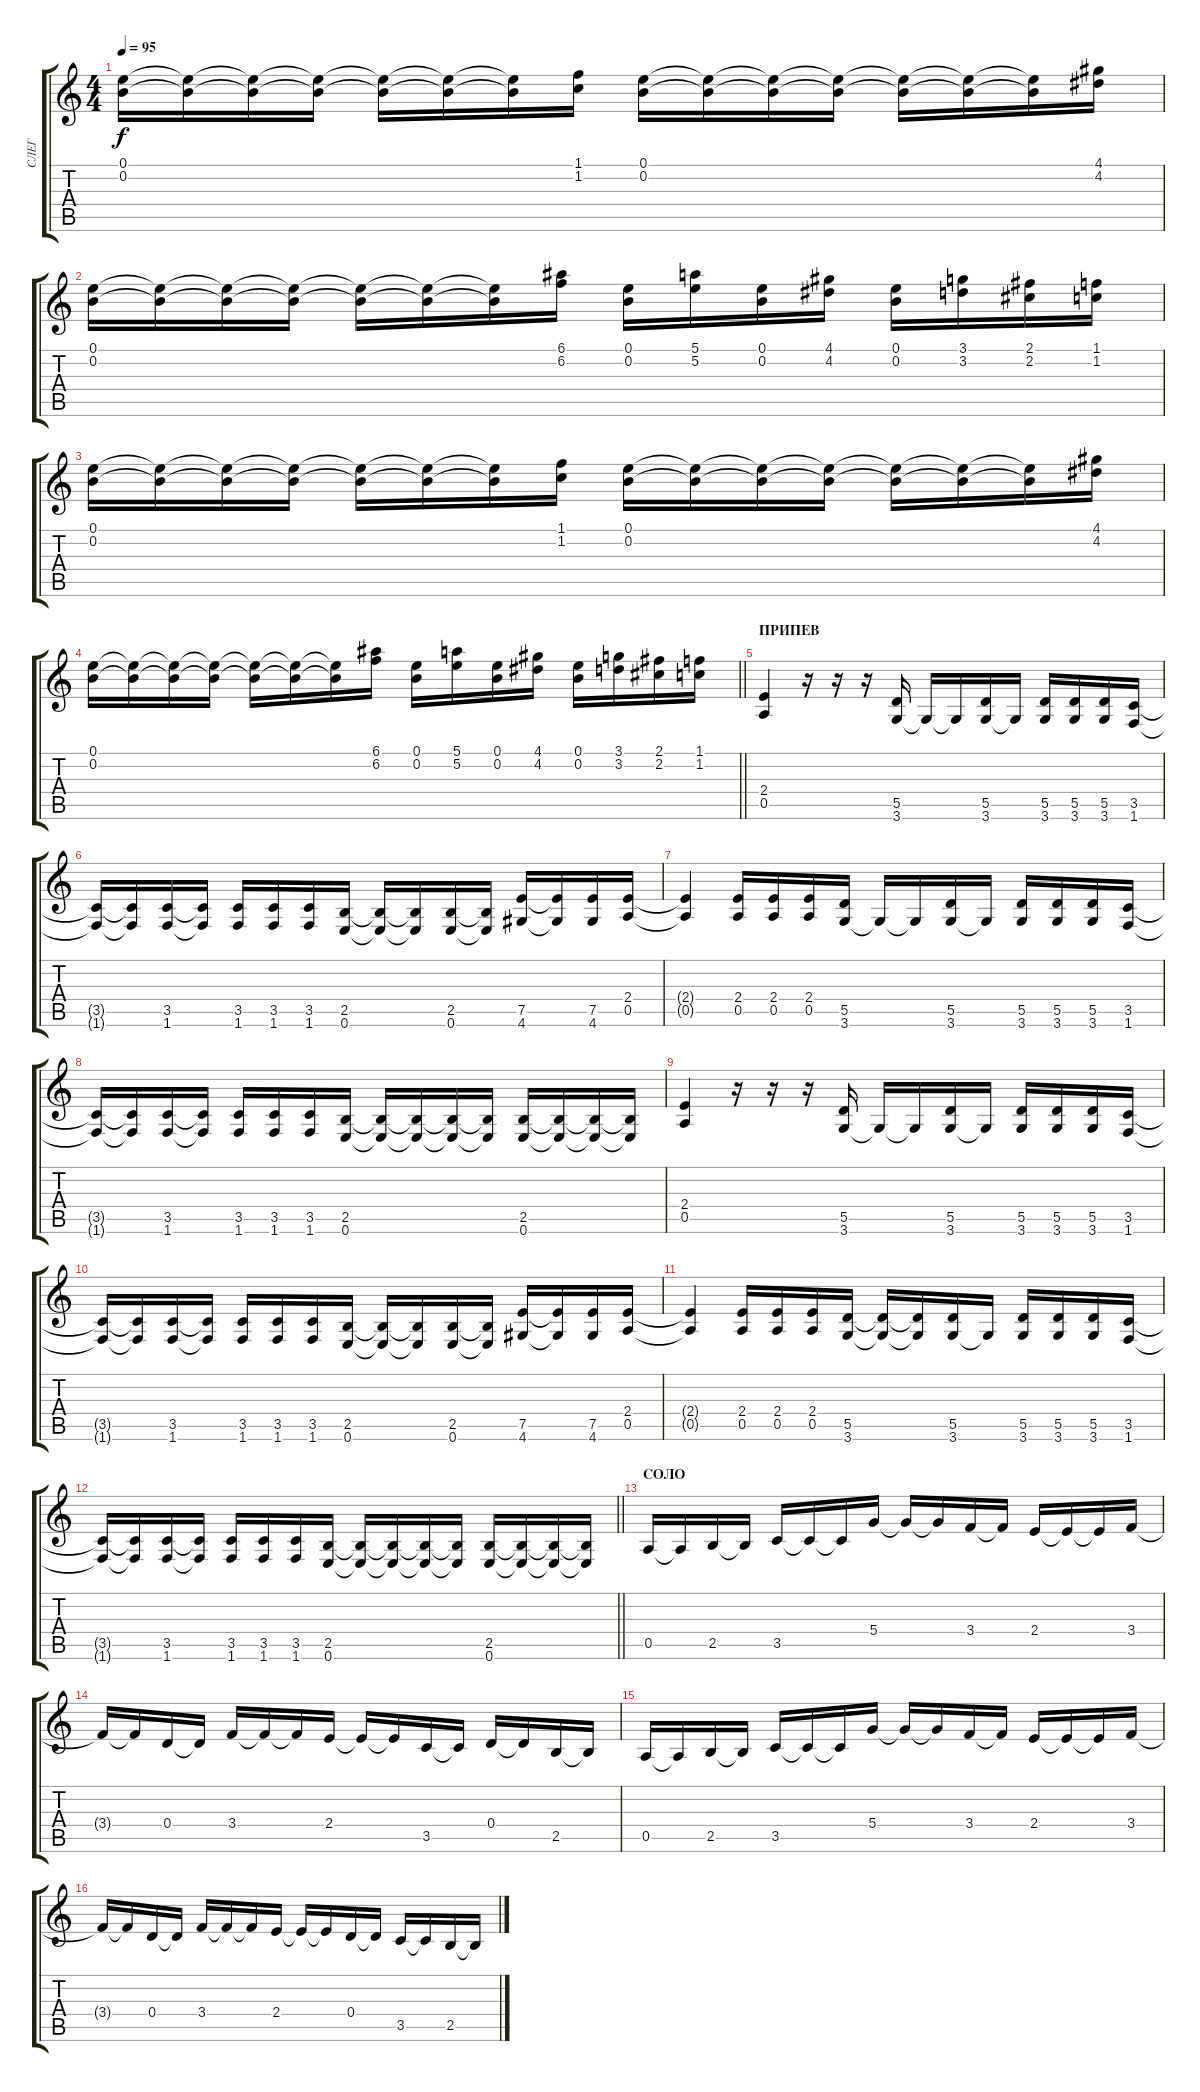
\track ("СЛЕГ" "СЛЕГ") {instrument distortionguitar}
\staff {score tabs}
\tuning (E4 B3 G3 D3 A2 E2) {hide}
\ts (4 4)
\tempo 95
\clef g2
\ks c
(0.1 0.2).16{dy f} (0.1{t} 0.2{t}).16 (0.1{t} 0.2{t}).16 (0.1{t} 0.2{t}).16 (0.1{t} 0.2{t}).16 (0.1{t} 0.2{t}).16 (0.1{t} 0.2{t}).16 (1.1 1.2).16 (0.1 0.2).16 (0.1{t} 0.2{t}).16 (0.1{t} 0.2{t}).16 (0.1{t} 0.2{t}).16 (0.1{t} 0.2{t}).16 (0.1{t} 0.2{t}).16 (0.1{t} 0.2{t}).16 (4.1 4.2).16 |
(0.1 0.2).16 (0.1{t} 0.2{t}).16 (0.1{t} 0.2{t}).16 (0.1{t} 0.2{t}).16 (0.1{t} 0.2{t}).16 (0.1{t} 0.2{t}).16 (0.1{t} 0.2{t}).16 (6.1 6.2).16 (0.1 0.2).16 (5.1 5.2).16 (0.1 0.2).16 (4.1 4.2).16 (0.1 0.2).16 (3.1 3.2).16 (2.1 2.2).16 (1.1 1.2).16 |
(0.1 0.2).16 (0.1{t} 0.2{t}).16 (0.1{t} 0.2{t}).16 (0.1{t} 0.2{t}).16 (0.1{t} 0.2{t}).16 (0.1{t} 0.2{t}).16 (0.1{t} 0.2{t}).16 (1.1 1.2).16 (0.1 0.2).16 (0.1{t} 0.2{t}).16 (0.1{t} 0.2{t}).16 (0.1{t} 0.2{t}).16 (0.1{t} 0.2{t}).16 (0.1{t} 0.2{t}).16 (0.1{t} 0.2{t}).16 (4.1 4.2).16 |
\barLineRight lightlight
(0.1 0.2).16 (0.1{t} 0.2{t}).16 (0.1{t} 0.2{t}).16 (0.1{t} 0.2{t}).16 (0.1{t} 0.2{t}).16 (0.1{t} 0.2{t}).16 (0.1{t} 0.2{t}).16 (6.1 6.2).16 (0.1 0.2).16 (5.1 5.2).16 (0.1 0.2).16 (4.1 4.2).16 (0.1 0.2).16 (3.1 3.2).16 (2.1 2.2).16 (1.1 1.2).16 |
\section ("" "ПРИПЕВ")
(2.4 0.5).4 r.16 r.16 r.16 (5.5 3.6).16 3.6{t}.16 3.6{t}.16 (5.5 3.6).16 3.6{t}.16 (5.5 3.6).16 (5.5 3.6).16 (5.5 3.6).16 (3.5 1.6).16 |
(3.5{t} 1.6{t}).16 (3.5{t} 1.6{t}).16 (3.5 1.6).16 (3.5{t} 1.6{t}).16 (3.5 1.6).16 (3.5 1.6).16 (3.5 1.6).16 (2.5 0.6).16 (2.5{t} 0.6{t}).16 (2.5{t} 0.6{t}).16 (2.5 0.6).16 (2.5{t} 0.6{t}).16 (7.5 4.6).16 (7.5{t} 4.6{t}).16 (7.5 4.6).16 (2.4 0.5).16 |
(2.4{t} 0.5{t}).4 (2.4 0.5).16 (2.4 0.5).16 (2.4 0.5).16 (5.5 3.6).16 3.6{t}.16 3.6{t}.16 (5.5 3.6).16 3.6{t}.16 (5.5 3.6).16 (5.5 3.6).16 (5.5 3.6).16 (3.5 1.6).16 |
(3.5{t} 1.6{t}).16 (3.5{t} 1.6{t}).16 (3.5 1.6).16 (3.5{t} 1.6{t}).16 (3.5 1.6).16 (3.5 1.6).16 (3.5 1.6).16 (2.5 0.6).16 (2.5{t} 0.6{t}).16 (2.5{t} 0.6{t}).16 (2.5{t} 0.6{t}).16 (2.5{t} 0.6{t}).16 (2.5 0.6).16 (2.5{t} 0.6{t}).16 (2.5{t} 0.6{t}).16 (2.5{t} 0.6{t}).16 |
(2.4 0.5).4 r.16 r.16 r.16 (5.5 3.6).16 3.6{t}.16 3.6{t}.16 (5.5 3.6).16 3.6{t}.16 (5.5 3.6).16 (5.5 3.6).16 (5.5 3.6).16 (3.5 1.6).16 |
(3.5{t} 1.6{t}).16 (3.5{t} 1.6{t}).16 (3.5 1.6).16 (3.5{t} 1.6{t}).16 (3.5 1.6).16 (3.5 1.6).16 (3.5 1.6).16 (2.5 0.6).16 (2.5{t} 0.6{t}).16 (2.5{t} 0.6{t}).16 (2.5 0.6).16 (2.5{t} 0.6{t}).16 (7.5 4.6).16 (7.5{t} 4.6{t}).16 (7.5 4.6).16 (2.4 0.5).16 |
(2.4{t} 0.5{t}).4 (2.4 0.5).16 (2.4 0.5).16 (2.4 0.5).16 (5.5 3.6).16 (5.5{t} 3.6{t}).16 (5.5{t} 3.6{t}).16 (5.5 3.6).16 3.6{t}.16 (5.5 3.6).16 (5.5 3.6).16 (5.5 3.6).16 (3.5 1.6).16 |
\barLineRight lightlight
(3.5{t} 1.6{t}).16 (3.5{t} 1.6{t}).16 (3.5 1.6).16 (3.5{t} 1.6{t}).16 (3.5 1.6).16 (3.5 1.6).16 (3.5 1.6).16 (2.5 0.6).16 (2.5{t} 0.6{t}).16 (2.5{t} 0.6{t}).16 (2.5{t} 0.6{t}).16 (2.5{t} 0.6{t}).16 (2.5 0.6).16 (2.5{t} 0.6{t}).16 (2.5{t} 0.6{t}).16 (2.5{t} 0.6{t}).16 |
\section ("" "СОЛО")
0.5.16 0.5{t}.16 2.5.16 2.5{t}.16 3.5.16 3.5{t}.16 3.5{t}.16 5.4.16 5.4{t}.16 5.4{t}.16 3.4.16 3.4{t}.16 2.4.16 2.4{t}.16 2.4{t}.16 3.4.16 |
3.4{t}.16 3.4{t}.16 0.4.16 0.4{t}.16 3.4.16 3.4{t}.16 3.4{t}.16 2.4.16 2.4{t}.16 2.4{t}.16 3.5.16 3.5{t}.16 0.4.16 0.4{t}.16 2.5.16 2.5{t}.16 |
0.5.16 0.5{t}.16 2.5.16 2.5{t}.16 3.5.16 3.5{t}.16 3.5{t}.16 5.4.16 5.4{t}.16 5.4{t}.16 3.4.16 3.4{t}.16 2.4.16 2.4{t}.16 2.4{t}.16 3.4.16 |
3.4{t}.16 3.4{t}.16 0.4.16 0.4{t}.16 3.4.16 3.4{t}.16 3.4{t}.16 2.4.16 2.4{t}.16 2.4{t}.16 0.4.16 0.4{t}.16 3.5.16 3.5{t}.16 2.5.16 2.5{t}.16
